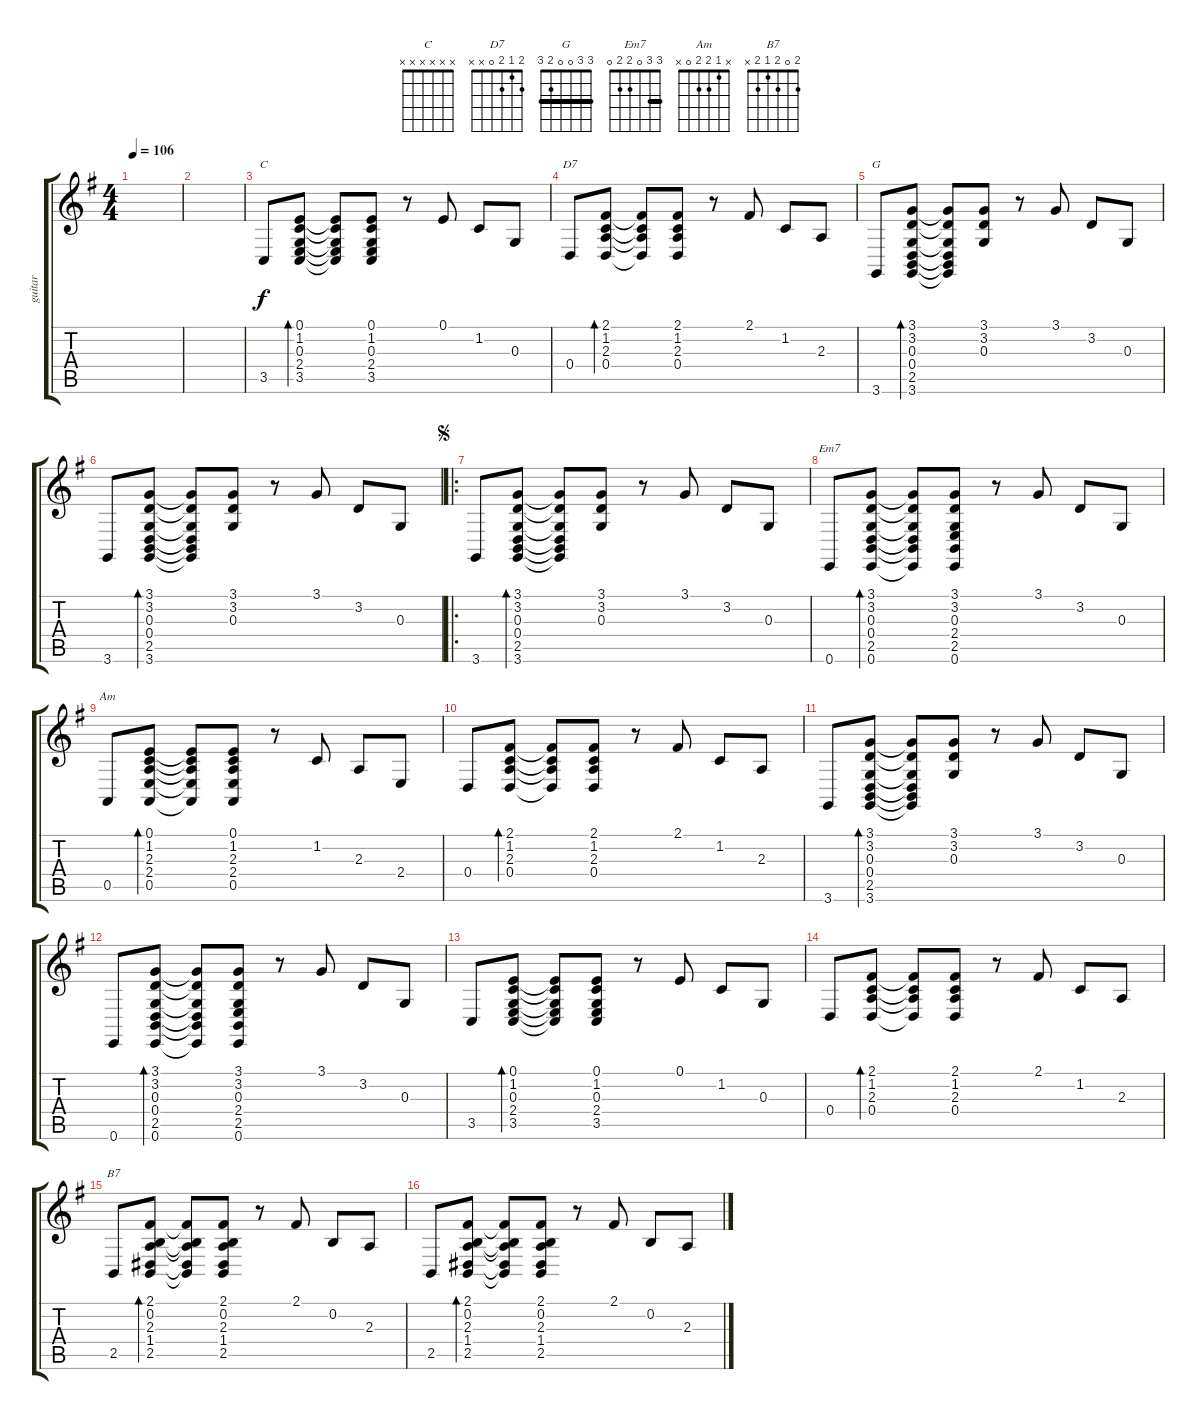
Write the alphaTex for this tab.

\track ("guitar" "guitar") {instrument acousticgrandpiano}
\staff {score tabs}
\tuning (E4 B3 G3 D3 A2 E2) {hide}
\chord ("C" x x x x x x)
\chord ("D7" 2 1 2 0 x x)
\chord ("G" 3 3 0 0 2 3) {barre 3}
\chord ("Em7" 3 3 0 2 2 0) {barre 3}
\chord ("Am" x 1 2 2 0 x)
\chord ("B7" 2 0 2 1 2 x)
\ts (4 4)
\tempo 106
\clef g2
\ks g
|
|
3.5.8{ch "C"} (0.1 1.2 0.3 2.4 3.5).8{bd 480} (0.1{t} 1.2{t} 0.3{t} 2.4{t} 3.5{t}).8 (0.1 1.2 0.3 2.4 3.5).8 r.8 0.1.8 1.2.8 0.3.8 |
0.4.8{ch "D7"} (2.1 1.2 2.3 0.4).8{bd 480} (2.1{t} 1.2{t} 2.3{t} 0.4{t}).8 (2.1 1.2 2.3 0.4).8 r.8 2.1.8 1.2.8 2.3.8 |
3.6.8{ch "G"} (3.1 3.2 0.3 0.4 2.5 3.6).8{bd 480} (3.1{t} 3.2{t} 0.3{t} 0.4{t} 2.5{t} 3.6{t}).8 (3.1 3.2 0.3).8 r.8 3.1.8 3.2.8 0.3.8 |
3.6.8 (3.1 3.2 0.3 0.4 2.5 3.6).8{bd 480} (3.1{t} 3.2{t} 0.3{t} 0.4{t} 2.5{t} 3.6{t}).8 (3.1 3.2 0.3).8 r.8 3.1.8 3.2.8 0.3.8 |
\ro
\jump segno
3.6.8 (3.1 3.2 0.3 0.4 2.5 3.6).8{bd 480} (3.1{t} 3.2{t} 0.3{t} 0.4{t} 2.5{t} 3.6{t}).8 (3.1 3.2 0.3).8 r.8 3.1.8 3.2.8 0.3.8 |
0.6.8{ch "Em7"} (3.1 3.2 0.3 0.4 2.5 0.6).8{bd 480} (3.1{t} 3.2{t} 0.3{t} 0.4{t} 2.5{t} 0.6{t}).8 (3.1 3.2 0.3 2.4 2.5 0.6).8 r.8 3.1.8 3.2.8 0.3.8 |
0.5.8{ch "Am"} (0.1 1.2 2.3 2.4 0.5).8{bd 480} (0.1{t} 1.2{t} 2.3{t} 2.4{t} 0.5{t}).8 (0.1 1.2 2.3 2.4 0.5).8 r.8 1.2.8 2.3.8 2.4.8 |
0.4.8 (2.1 1.2 2.3 0.4).8{bd 480} (2.1{t} 1.2{t} 2.3{t} 0.4{t}).8 (2.1 1.2 2.3 0.4).8 r.8 2.1.8 1.2.8 2.3.8 |
3.6.8 (3.1 3.2 0.3 0.4 2.5 3.6).8{bd 480} (3.1{t} 3.2{t} 0.3{t} 0.4{t} 2.5{t} 3.6{t}).8 (3.1 3.2 0.3).8 r.8 3.1.8 3.2.8 0.3.8 |
0.6.8 (3.1 3.2 0.3 0.4 2.5 0.6).8{bd 480} (3.1{t} 3.2{t} 0.3{t} 0.4{t} 2.5{t} 0.6{t}).8 (3.1 3.2 0.3 2.4 2.5 0.6).8 r.8 3.1.8 3.2.8 0.3.8 |
3.5.8 (0.1 1.2 0.3 2.4 3.5).8{bd 480} (0.1{t} 1.2{t} 0.3{t} 2.4{t} 3.5{t}).8 (0.1 1.2 0.3 2.4 3.5).8 r.8 0.1.8 1.2.8 0.3.8 |
0.4.8 (2.1 1.2 2.3 0.4).8{bd 480} (2.1{t} 1.2{t} 2.3{t} 0.4{t}).8 (2.1 1.2 2.3 0.4).8 r.8 2.1.8 1.2.8 2.3.8 |
2.5.8{ch "B7"} (2.1 0.2 2.3 1.4 2.5).8{bd 480} (2.1{t} 0.2{t} 2.3{t} 1.4{t} 2.5{t}).8 (2.1 0.2 2.3 1.4 2.5).8 r.8 2.1.8 0.2.8 2.3.8 |
2.5.8 (2.1 0.2 2.3 1.4 2.5).8{bd 480} (2.1{t} 0.2{t} 2.3{t} 1.4{t} 2.5{t}).8 (2.1 0.2 2.3 1.4 2.5).8 r.8 2.1.8 0.2.8 2.3.8
